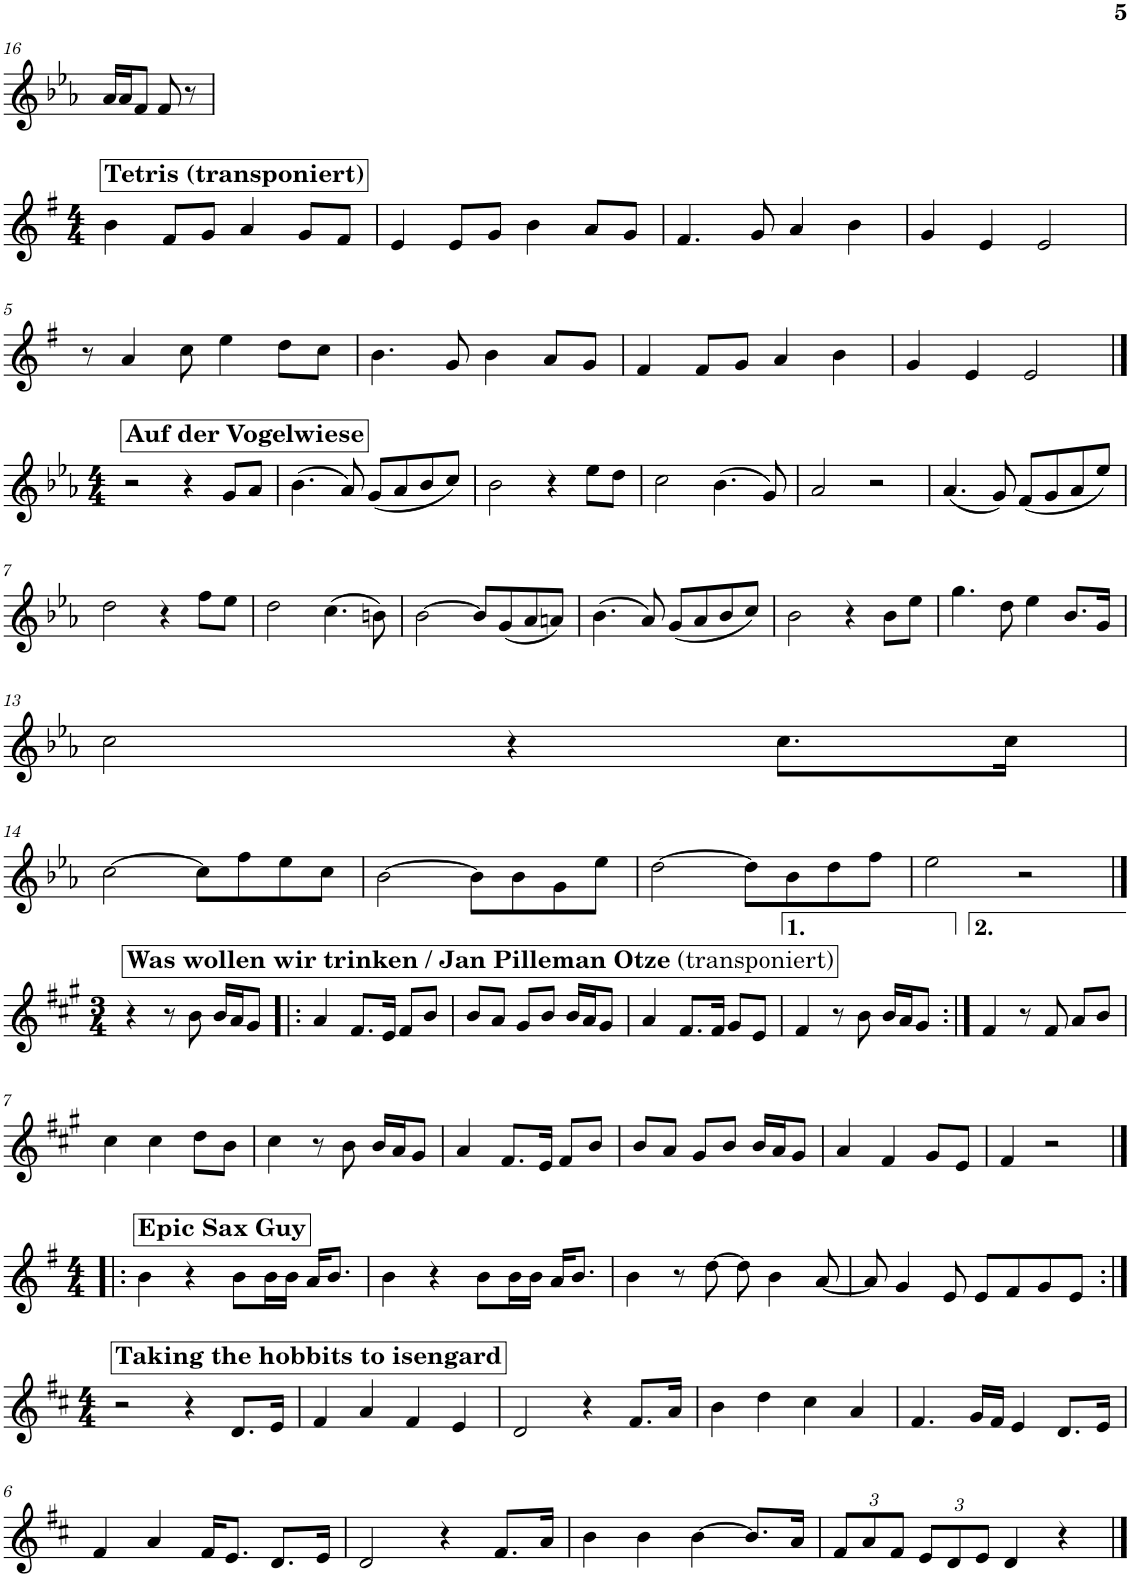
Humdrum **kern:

**kern
*part1
*staff1
*I"Bb Trumpet
*I'Bb Tpt.
!!LO:PB:g=z
*clefG2
*Trd1c2
*k[b-e-a-]
*M2/4
=16
16a-/LL
16a-/J
8f/J
8f/
8r
!!LO:LB:g=z
=1
*k[f#]
*M4/4
!LO:TX:a:B:t=Tetris (transponiert)
4b\
8f#/L
8g/J
4a/
8g/L
8f#/J
=2
4e/
8e/L
8g/J
4b\
8a/L
8g/J
=3
4.f#/
8g/
4a/
4b\
=4
4g/
4e/
2e/
!!LO:LB:g=z
=5
8r
4a/
8cc\
4ee\
8dd\L
8cc\J
=6
4.b\
8g/
4b\
8a/L
8g/J
=7
4f#/
8f#/L
8g/J
4a/
4b\
=8
4g/
4e/
2e/
!!LO:LB:g=z
==1
*k[b-e-a-]
*M4/4
!LO:TX:a:B:t=Auf der Vogelwiese
2r
4r
8g/L
8a-/J
=2
(4.b-\
8a-/)
(8g/L
8a-/
8b-/
8cc/J)
=3
2b-\
4r
8ee-\L
8dd\J
=4
2cc\
(4.b-\
8g/)
=5
2a-/
2r
=6
(4.a-/
8g/)
(8f/L
8g/
8a-/
8ee-/J)
!!LO:LB:g=z
=7
2dd\
4r
8ff\L
8ee-\J
=8
2dd\
(4.cc\
8bn\)
=9
[2b-\
8b-/L]
(8g/
8a-/
8an/J)
=10
(4.b-\
8a-/)
(8g/L
8a-/
8b-/
8cc/J)
=11
2b-\
4r
8b-\L
8ee-\J
=12
4.gg\
8dd\
4ee-\
8.b-/L
16g/Jk
!!LO:LB:g=z
=13
2cc\
4r
8.cc\L
16cc\Jk
!!LO:LB:g=z
=14
[2cc\
8cc\L]
8ff\
8ee-\
8cc\J
=15
[2b-\
8b-\L]
8b-\
8g\
8ee-\J
=16
[2dd\
8dd\L]
8b-\
8dd\
8ff\J
=17
2ee-\
2r
!!LO:LB:g=z
==1
*k[f#c#g#]
*M3/4
!LO:TX:a:B:t=Was wollen wir trinken / Jan Pilleman Otze
!LO:TX:a:t=(transponiert)
4r
8r
8b\
16b/LL
16a/J
8g#/J
=2!|:
4a/
8.f#/L
16e/Jk
8f#/L
8b/J
=3
8b/L
8a/J
8g#/L
8b/J
16b/LL
16a/J
8g#/J
=4
4a/
8.f#/L
16f#/Jk
8g#/L
8e/J
=5
4f#/
8r
8b\
16b/LL
16a/J
8g#/J
=6:|!
4f#/
8r
8f#/
8a/L
8b/J
!!LO:LB:g=z
=7
4cc#\
4cc#\
8dd\L
8b\J
=8
4cc#\
8r
8b\
16b/LL
16a/J
8g#/J
=9
4a/
8.f#/L
16e/Jk
8f#/L
8b/J
=10
8b/L
8a/J
8g#/L
8b/J
16b/LL
16a/J
8g#/J
=11
4a/
4f#/
8g#/L
8e/J
=12
4f#/
2r
!!LO:LB:g=z
=1|!:
*k[f#]
*M4/4
!LO:TX:a:B:t=Epic Sax Guy
4b\
4r
8b\L
16b\L
16b\JJ
16a/KL
8.b/J
=2
4b\
4r
8b\L
16b\L
16b\JJ
16a/KL
8.b/J
=3
4b\
8r
[8dd\
8dd\]
4b\
[8a/
=4
8a/]
4g/
8e/
8e/L
8f#/
8g/
8e/J
!!LO:LB:g=z
=1:|!
*k[f#c#]
*M4/4
!LO:TX:a:B:t=Taking the hobbits to isengard
2r
4r
8.d/L
16e/Jk
=2
4f#/
4a/
4f#/
4e/
=3
2d/
4r
8.f#/L
16a/Jk
=4
4b\
4dd\
4cc#\
4a/
=5
4.f#/
16g/LL
16f#/JJ
4e/
8.d/L
16e/Jk
!!LO:LB:g=z
=6
4f#/
4a/
16f#/KL
8.e/J
8.d/L
16e/Jk
=7
2d/
4r
8.f#/L
16a/Jk
=8
4b\
4b\
[4b\
8.b/L]
16a/Jk
=9
*Xbrackettup
12f#/L
12a/
12f#/J
12e/L
12d/
12e/J
4d/
4r
==
*-
